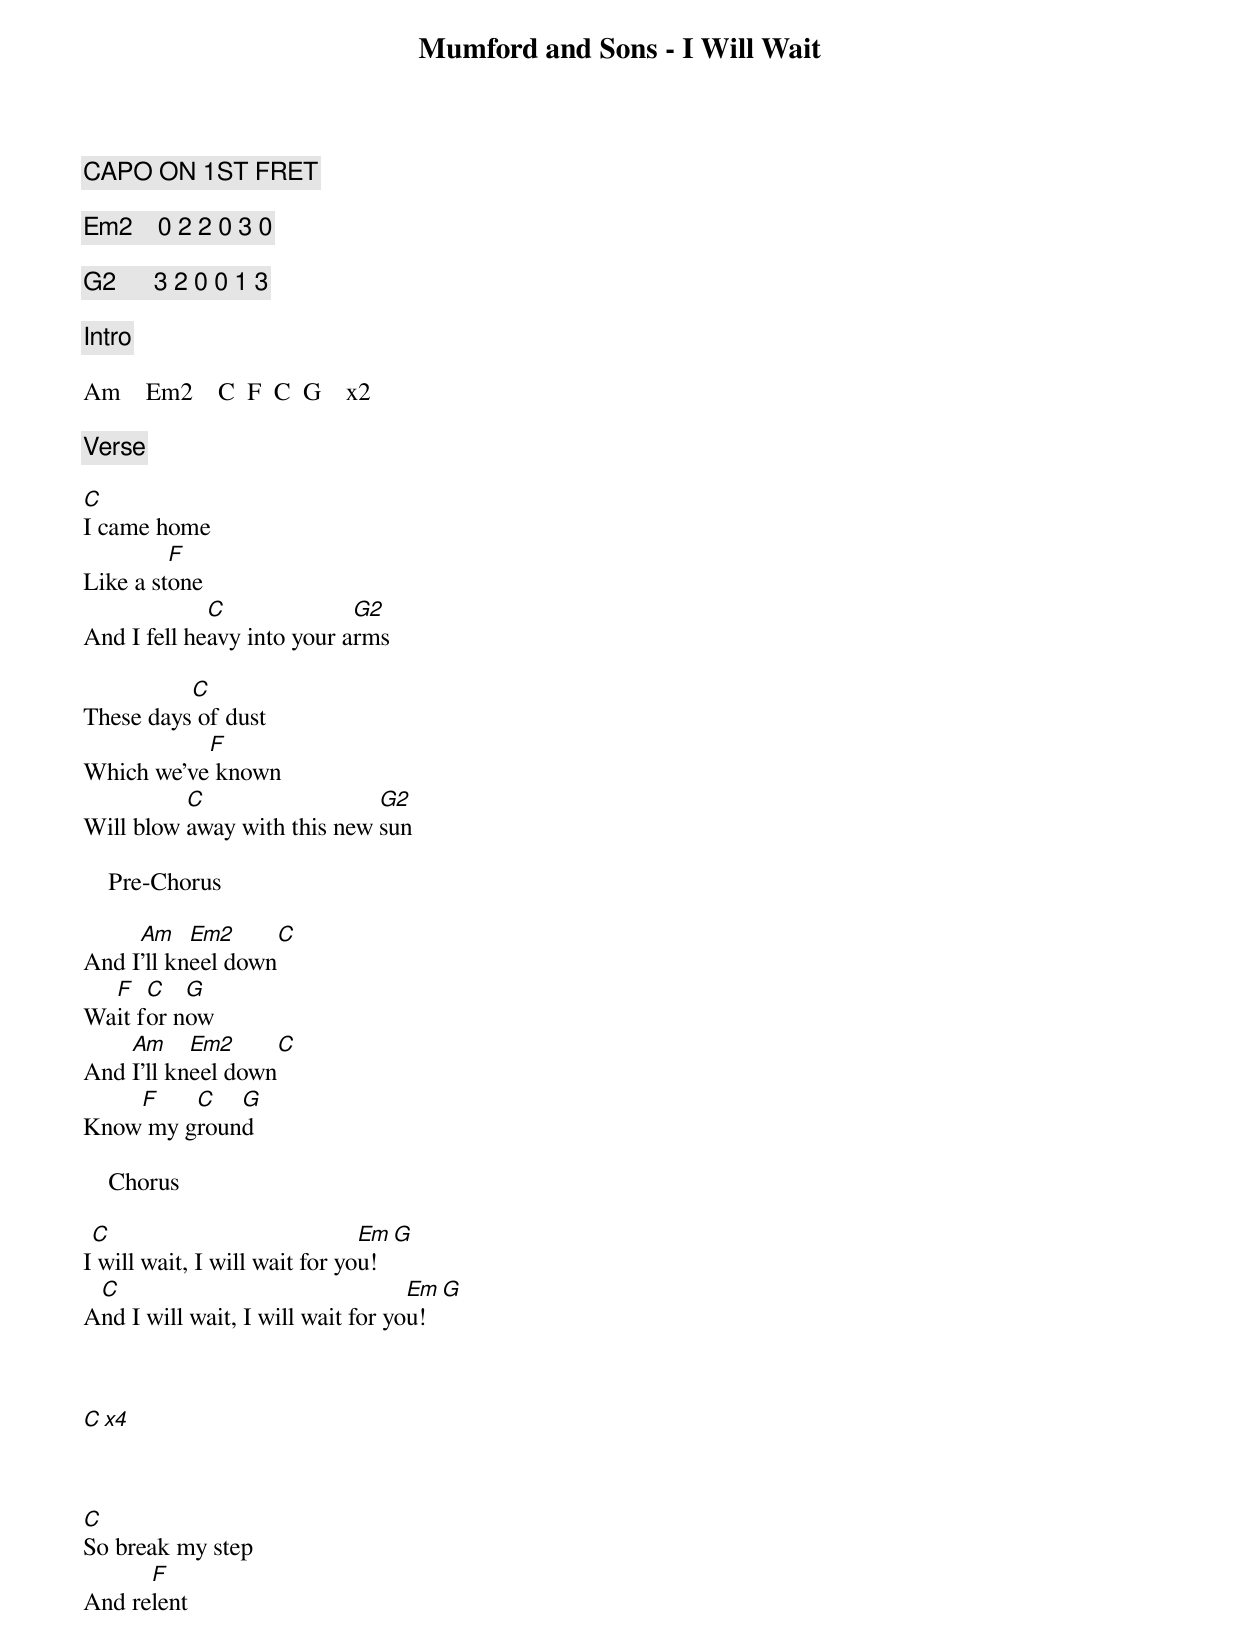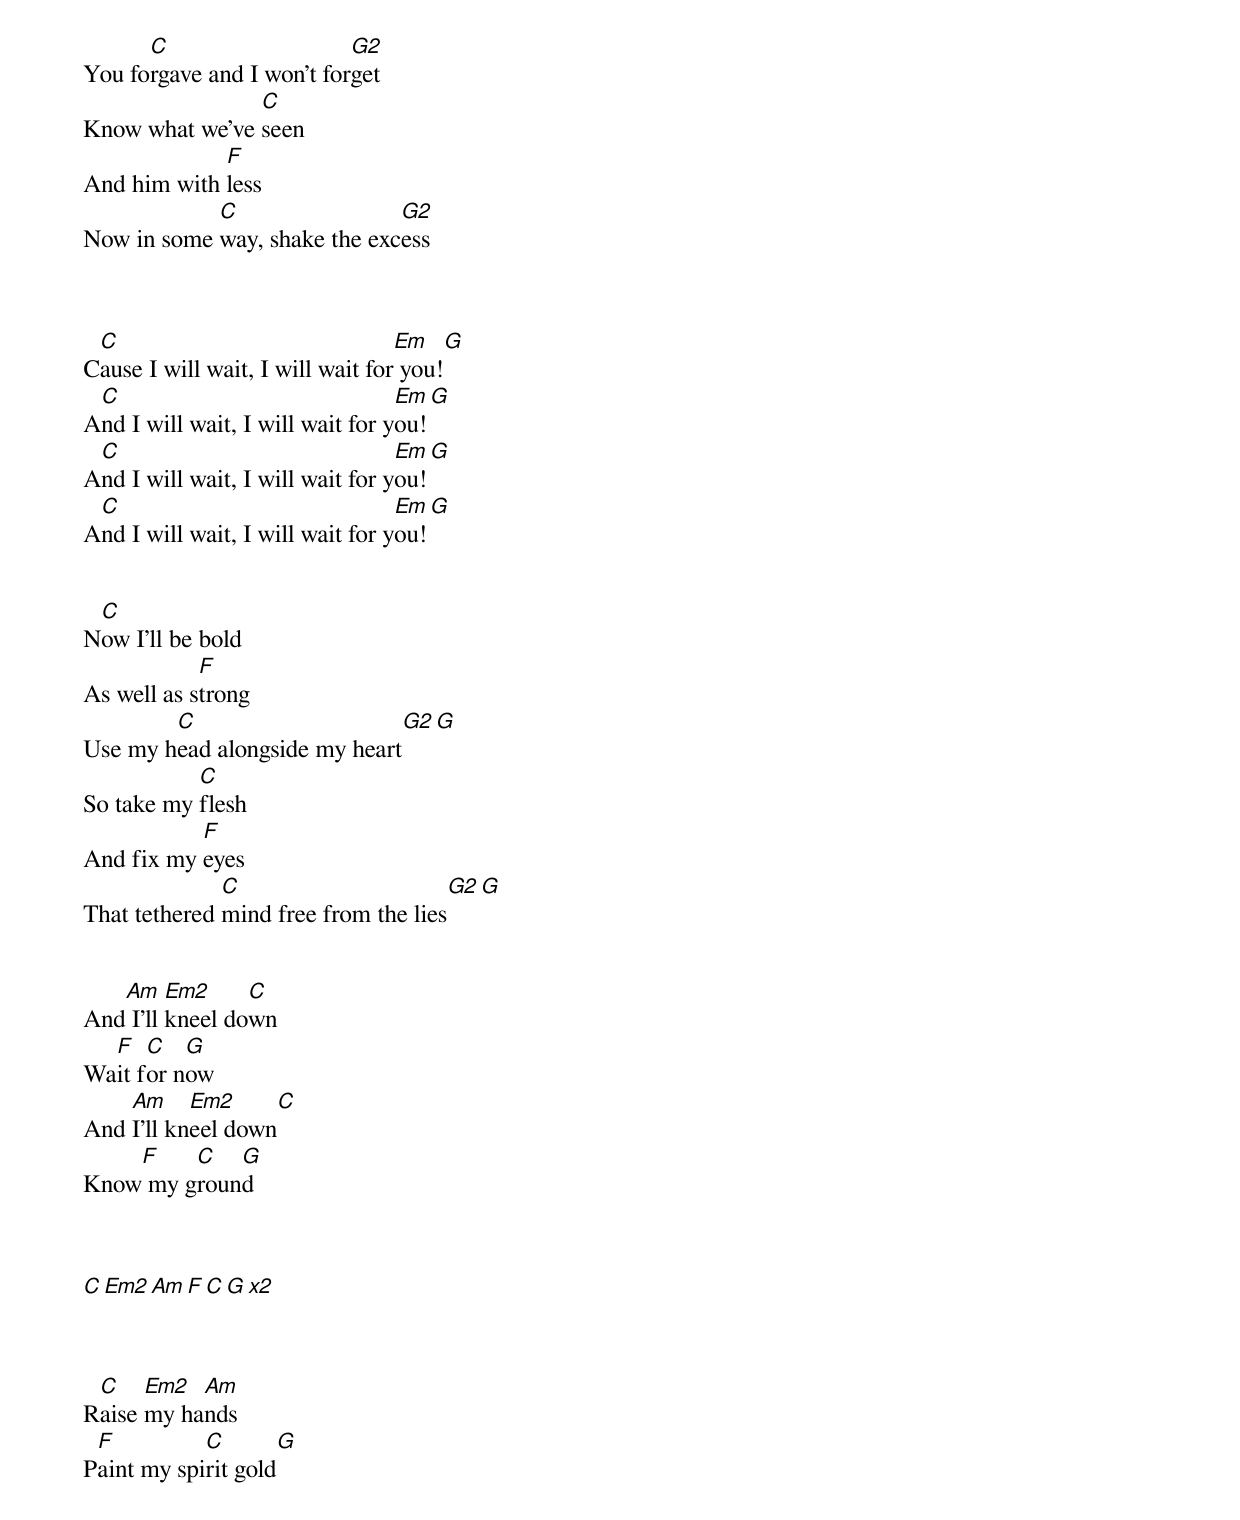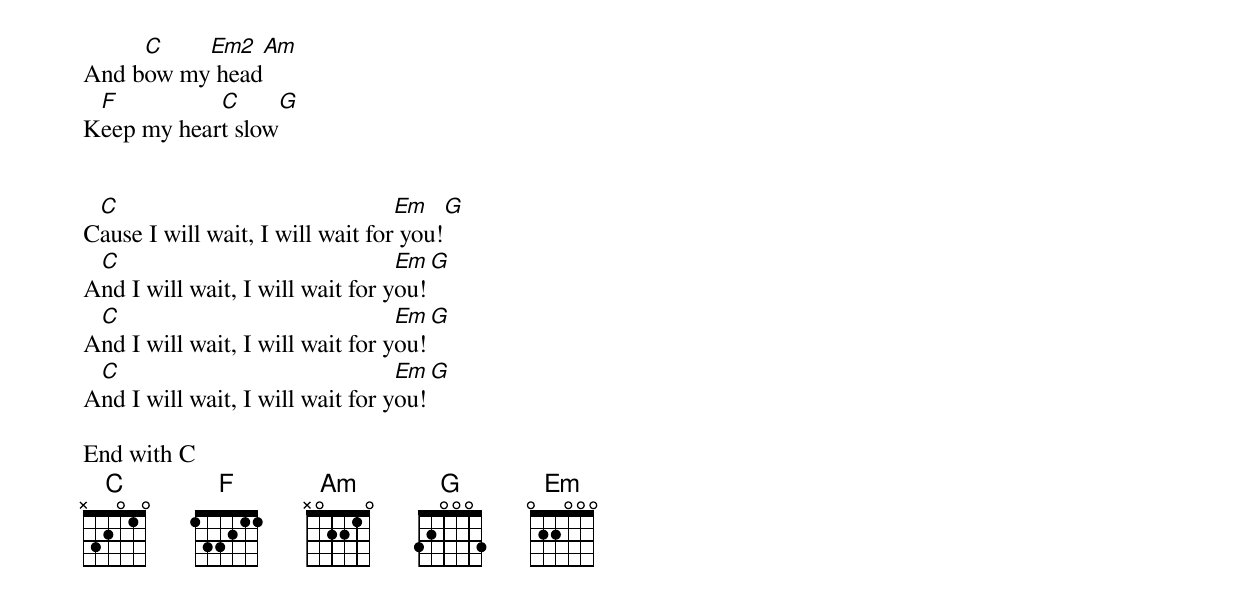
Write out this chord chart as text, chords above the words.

Mumford and Sons - I Will Wait

CAPO ON 1ST FRET

Em2    [0 2 2 0 3 0]

G2      [3 2 0 0 1 3]

    Intro

Am    Em2    C  F  C  G    x2

    Verse

C
I came home
         F
Like a stone
             C              G2
And I fell heavy into your arms

          C
These days of dust
           F
Which we've known
          C                  G2
Will blow away with this new sun

    Pre-Chorus

     Am    Em2     C
And I'll kneel down
  F   C   G
Wait for now
    Am     Em2     C
And I'll kneel down
    F    C   G
Know my ground

    Chorus

 C                             Em   G
I will wait, I will wait for you!
 C                                 Em   G
And I will wait, I will wait for you!



C x4



C
So break my step
      F
And relent
      C                    G2
You forgave and I won't forget
                C
Know what we've seen
             F
And him with less
            C                 G2
Now in some way, shake the excess



 C                                Em     G
Cause I will wait, I will wait for you!
 C                                Em    G
And I will wait, I will wait for you!
 C                                Em    G
And I will wait, I will wait for you!
 C                                Em    G
And I will wait, I will wait for you!


 C
Now I'll be bold
            F
As well as strong
        C                           G2         G
Use my head alongside my heart
           C
So take my flesh
           F
And fix my eyes
              C                           G2           G
That tethered mind free from the lies


   Am    Em2     C
And I'll kneel down
  F   C   G
Wait for now
    Am     Em2     C
And I'll kneel down
    F    C   G
Know my ground



 C     Em2  Am      F   C   G     x2



 C    Em2  Am
Raise my hands
 F          C       G
Paint my spirit gold
     C    Em2  Am
And bow my head
 F          C      G
Keep my heart slow


 C                                Em     G
Cause I will wait, I will wait for you!
 C                                Em    G
And I will wait, I will wait for you!
 C                                Em    G
And I will wait, I will wait for you!
 C                                Em    G
And I will wait, I will wait for you!

End with C
